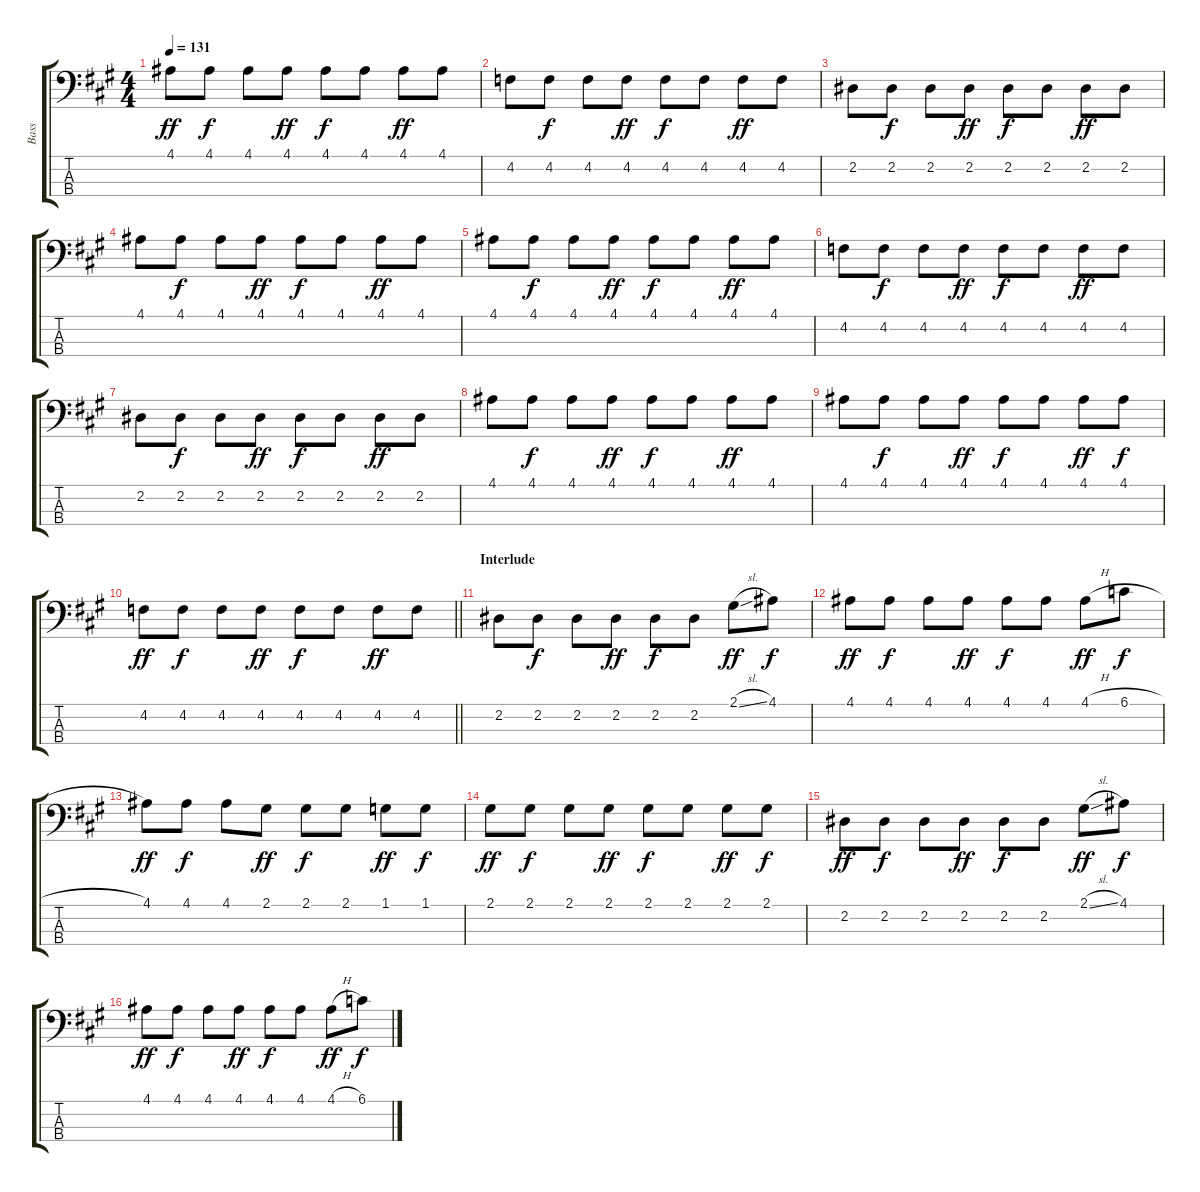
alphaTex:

\track ("Bass" "Bass") {instrument electricbassfinger}
\staff {score tabs}
\tuning (Gb2 Db2 Ab1 Eb1) {hide}
\ts (4 4)
\tempo 131
\clef f4
\ks a
4.1.8{dy ff} 4.1.8{dy f} 4.1.8 4.1.8{dy ff} 4.1.8{dy f} 4.1.8 4.1.8{dy ff} 4.1.8 |
4.2.8 4.2.8{dy f} 4.2.8 4.2.8{dy ff} 4.2.8{dy f} 4.2.8 4.2.8{dy ff} 4.2.8 |
2.2.8 2.2.8{dy f} 2.2.8 2.2.8{dy ff} 2.2.8{dy f} 2.2.8 2.2.8{dy ff} 2.2.8 |
4.1.8 4.1.8{dy f} 4.1.8 4.1.8{dy ff} 4.1.8{dy f} 4.1.8 4.1.8{dy ff} 4.1.8 |
4.1.8 4.1.8{dy f} 4.1.8 4.1.8{dy ff} 4.1.8{dy f} 4.1.8 4.1.8{dy ff} 4.1.8 |
4.2.8 4.2.8{dy f} 4.2.8 4.2.8{dy ff} 4.2.8{dy f} 4.2.8 4.2.8{dy ff} 4.2.8 |
2.2.8 2.2.8{dy f} 2.2.8 2.2.8{dy ff} 2.2.8{dy f} 2.2.8 2.2.8{dy ff} 2.2.8 |
4.1.8 4.1.8{dy f} 4.1.8 4.1.8{dy ff} 4.1.8{dy f} 4.1.8 4.1.8{dy ff} 4.1.8 |
4.1.8 4.1.8{dy f} 4.1.8 4.1.8{dy ff} 4.1.8{dy f} 4.1.8 4.1.8{dy ff} 4.1.8{dy f} |
\barLineRight lightlight
4.2.8{dy ff} 4.2.8{dy f} 4.2.8 4.2.8{dy ff} 4.2.8{dy f} 4.2.8 4.2.8{dy ff} 4.2.8 |
\section ("" "Interlude")
2.2.8 2.2.8{dy f} 2.2.8 2.2.8{dy ff} 2.2.8{dy f} 2.2.8 2.1{sl}.8{dy ff} 4.1.8{dy f} |
4.1.8{dy ff} 4.1.8{dy f} 4.1.8 4.1.8{dy ff} 4.1.8{dy f} 4.1.8 4.1{h}.8{dy ff} 6.1{h}.8{dy f} |
4.1.8{dy ff} 4.1.8{dy f} 4.1.8 2.1.8{dy ff} 2.1.8{dy f} 2.1.8 1.1.8{dy ff} 1.1.8{dy f} |
2.1.8{dy ff} 2.1.8{dy f} 2.1.8 2.1.8{dy ff} 2.1.8{dy f} 2.1.8 2.1.8{dy ff} 2.1.8{dy f} |
2.2.8{dy ff} 2.2.8{dy f} 2.2.8 2.2.8{dy ff} 2.2.8{dy f} 2.2.8 2.1{sl}.8{dy ff} 4.1.8{dy f} |
4.1.8{dy ff} 4.1.8{dy f} 4.1.8 4.1.8{dy ff} 4.1.8{dy f} 4.1.8 4.1{h}.8{dy ff} 6.1{h}.8{dy f}
